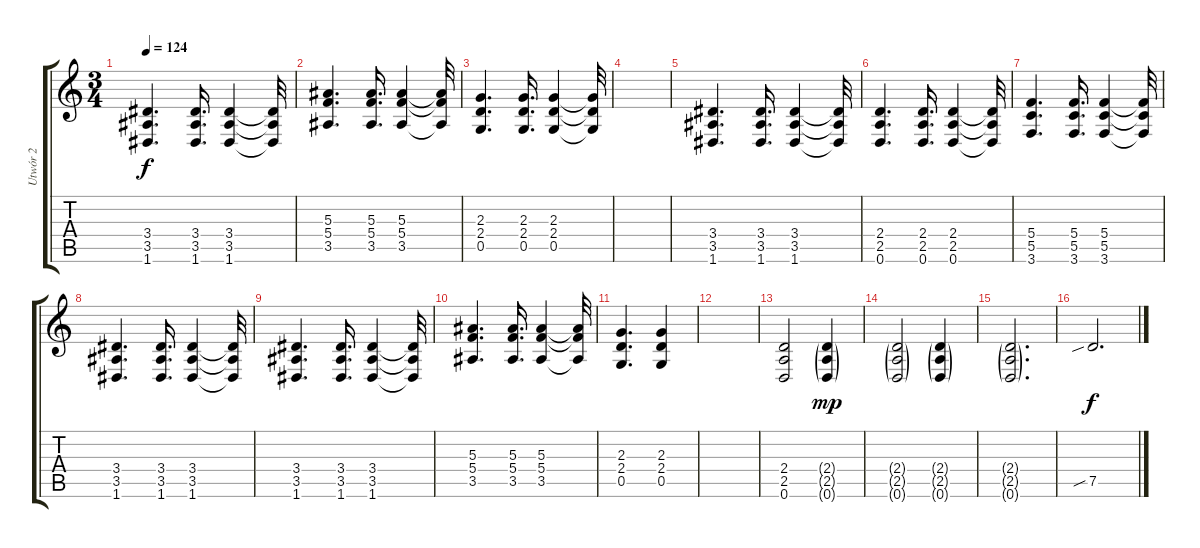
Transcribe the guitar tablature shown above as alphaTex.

\track ("Utwór 2" "Utwór 2") {instrument distortionguitar}
\staff {score tabs}
\tuning (D4 A3 F3 C3 G2 D2) {hide}
\ts (3 4)
\tempo 124
\clef g2
\ks c
(3.4 3.5 1.6).4{d dy f} (3.4 3.5 1.6).16{d} (3.4 3.5 1.6).4 (3.4{t} 3.5{t} 1.6{t}).32 |
(5.3 5.4 3.5).4{d} (5.3 5.4 3.5).16{d} (5.3 5.4 3.5).4 (5.3{t} 5.4{t} 3.5{t}).32 |
(2.3 2.4 0.5).4{d} (2.3 2.4 0.5).16{d} (2.3 2.4 0.5).4 (2.3{t} 2.4{t} 0.5{t}).32 |
|
(3.4 3.5 1.6).4{d} (3.4 3.5 1.6).16{d} (3.4 3.5 1.6).4 (3.4{t} 3.5{t} 1.6{t}).32 |
(2.4 2.5 0.6).4{d} (2.4 2.5 0.6).16{d} (2.4 2.5 0.6).4 (2.4{t} 2.5{t} 0.6{t}).32 |
(5.4 5.5 3.6).4{d} (5.4 5.5 3.6).16{d} (5.4 5.5 3.6).4 (5.4{t} 5.5{t} 3.6{t}).32 |
(3.4 3.5 1.6).4{d} (3.4 3.5 1.6).16{d} (3.4 3.5 1.6).4 (3.4{t} 3.5{t} 1.6{t}).32 |
(3.4 3.5 1.6).4{d} (3.4 3.5 1.6).16{d} (3.4 3.5 1.6).4 (3.4{t} 3.5{t} 1.6{t}).32 |
(5.3 5.4 3.5).4{d} (5.3 5.4 3.5).16{d} (5.3 5.4 3.5).4 (5.3{t} 5.4{t} 3.5{t}).32 |
(2.3 2.4 0.5).4{d} (2.3 2.4 0.5).4 |
|
(2.4 2.5 0.6).2 (2.4{g} 2.5{g} 0.6{g}).4{dy mp} |
(2.4{g} 2.5{g} 0.6{g}).2 (2.4{g} 2.5{g} 0.6{g}).4 |
(2.4{g} 2.5{g} 0.6{g}).2{d} |
7.5{sib}.2{d dy f}
